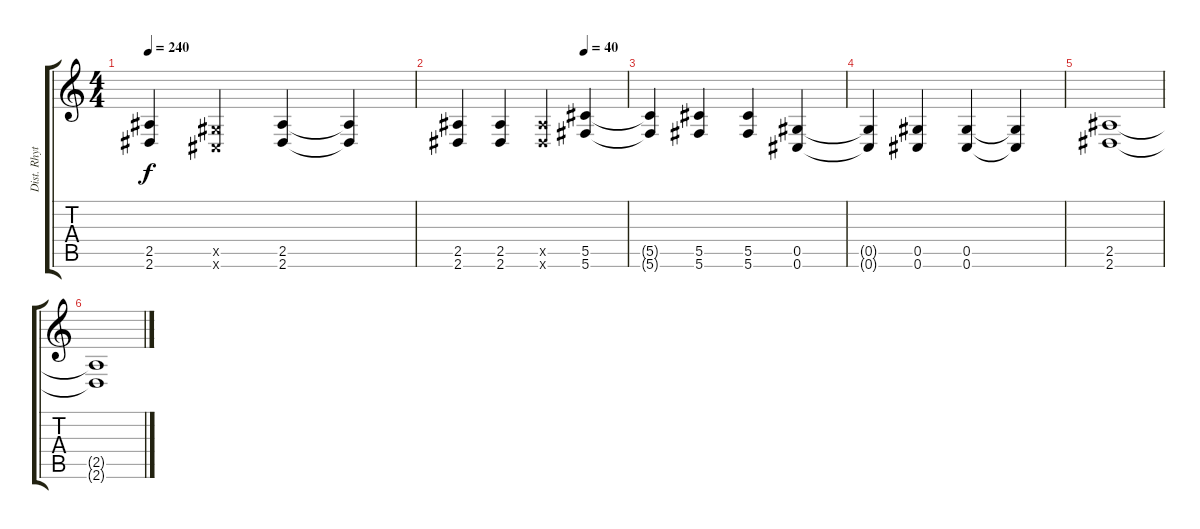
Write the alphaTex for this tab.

\track ("Dist. Rhytm Guitar [R]" "Dist. Rhyt") {instrument distortionguitar}
\staff {score tabs}
\tuning (Eb4 Bb3 Gb3 Db3 Ab2 Db2) {hide}
\ts (4 4)
\tempo 240
\clef g2
\ks c
(2.5 2.6).4{dy f} (0.5{x} 0.6{x}).4 (2.5 2.6).4 (2.5{t} 2.6{t}).4 |
\tempo (40 0.75)
(2.5 2.6).4 (2.5 2.6).4 (2.5{x} 2.6{x}).4 (5.5 5.6).4 |
(5.5{t} 5.6{t}).4 (5.5 5.6).4 (5.5 5.6).4 (0.5 0.6).4 |
(0.5{t} 0.6{t}).4 (0.5 0.6).4 (0.5 0.6).4 (0.5{t} 0.6{t}).4 |
(2.5 2.6).1 |
(2.5{t} 2.6{t}).1
